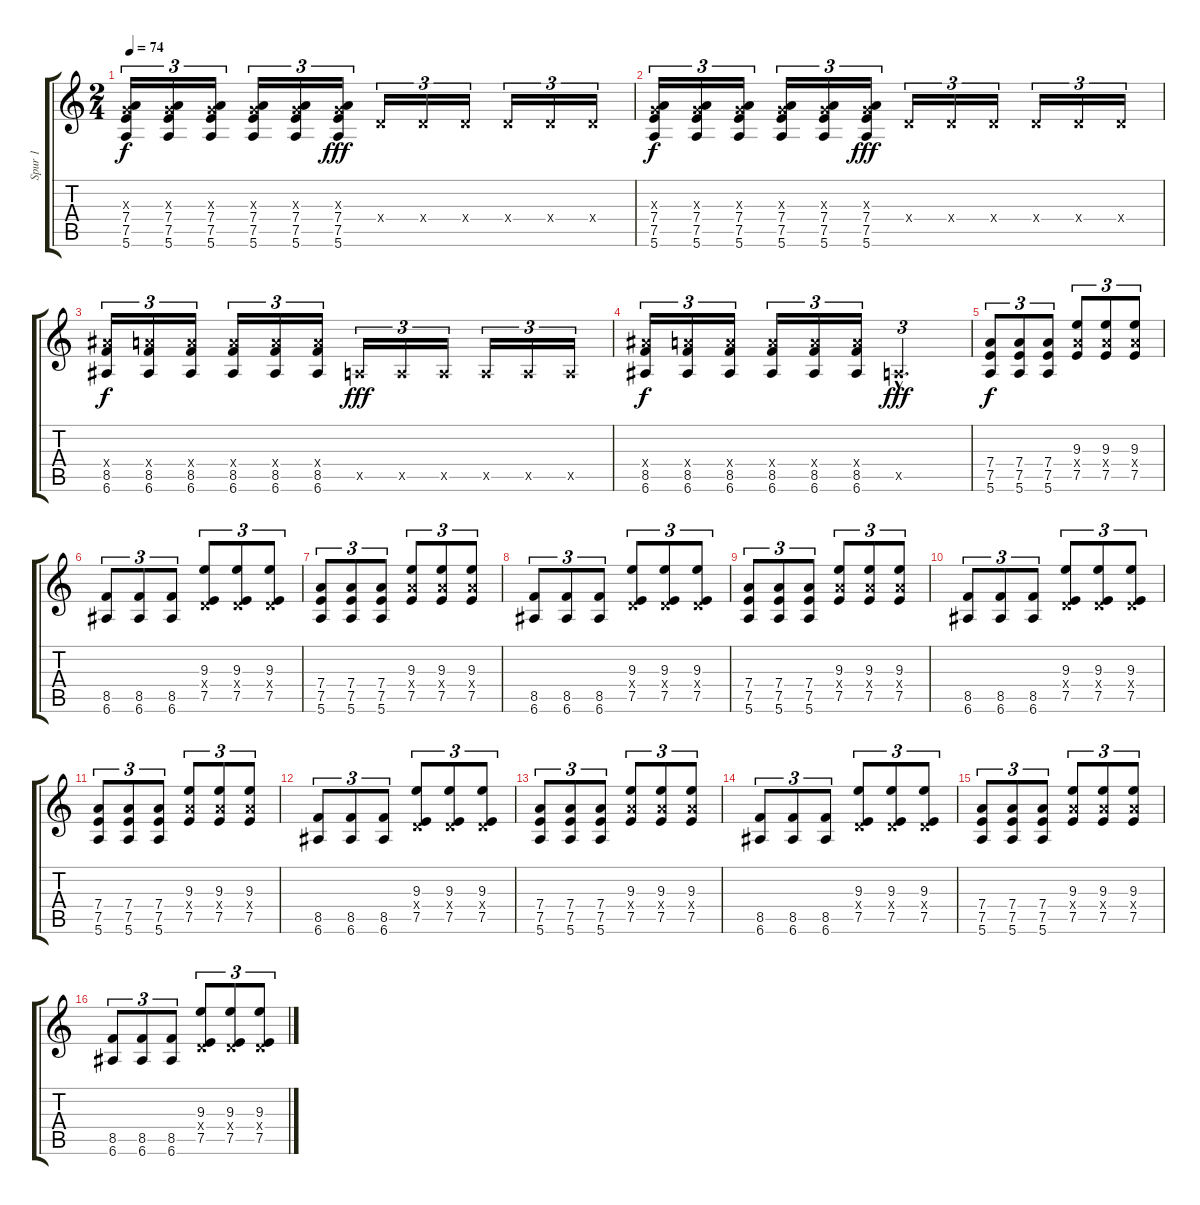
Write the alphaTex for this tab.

\track ("Spur 1" "Spur 1") {instrument acousticguitarsteel}
\staff {score tabs}
\tuning (E4 B3 G3 D3 A2 E2) {hide}
\ts (2 4)
\tempo 74
\clef g2
\ks c
(0.3{x} 7.4 7.5 5.6).16{tu (3 2) dy f instrument overdrivenguitar} (0.3{x} 7.4 7.5 5.6).16{tu (3 2)} (0.3{x} 7.4 7.5 5.6).16{tu (3 2)} (0.3{x} 7.4 7.5 5.6).16{tu (3 2)} (0.3{x} 7.4 7.5 5.6).16{tu (3 2)} (0.3{x} 7.4 7.5 5.6).16{tu (3 2) dy fff} 0.4{x}.16{tu (3 2)} 0.4{x}.16{tu (3 2)} 0.4{x}.16{tu (3 2)} 0.4{x}.16{tu (3 2)} 0.4{x}.16{tu (3 2)} 0.4{x}.16{tu (3 2)} |
(0.3{x} 7.4 7.5 5.6).16{tu (3 2) dy f instrument overdrivenguitar} (0.3{x} 7.4 7.5 5.6).16{tu (3 2)} (0.3{x} 7.4 7.5 5.6).16{tu (3 2)} (0.3{x} 7.4 7.5 5.6).16{tu (3 2)} (0.3{x} 7.4 7.5 5.6).16{tu (3 2)} (0.3{x} 7.4 7.5 5.6).16{tu (3 2) dy fff} 0.4{x}.16{tu (3 2)} 0.4{x}.16{tu (3 2)} 0.4{x}.16{tu (3 2)} 0.4{x}.16{tu (3 2)} 0.4{x}.16{tu (3 2)} 0.4{x}.16{tu (3 2)} |
(8.4{x} 8.5 6.6).16{tu (3 2) dy f instrument overdrivenguitar} (7.4{x} 8.5 6.6).16{tu (3 2)} (7.4{x} 8.5 6.6).16{tu (3 2)} (7.4{x} 8.5 6.6).16{tu (3 2)} (7.4{x} 8.5 6.6).16{tu (3 2)} (7.4{x} 8.5 6.6).16{tu (3 2)} 0.5{x}.16{tu (3 2) dy fff} 0.5{x}.16{tu (3 2)} 0.5{x}.16{tu (3 2)} 0.5{x}.16{tu (3 2)} 0.5{x}.16{tu (3 2)} 0.5{x}.16{tu (3 2)} |
(8.4{x} 8.5 6.6).16{tu (3 2) dy f instrument overdrivenguitar} (7.4{x} 8.5 6.6).16{tu (3 2)} (7.4{x} 8.5 6.6).16{tu (3 2)} (7.4{x} 8.5 6.6).16{tu (3 2)} (7.4{x} 8.5 6.6).16{tu (3 2)} (7.4{x} 8.5 6.6).16{tu (3 2)} 0.5{hac x}.4{d tu (3 2) dy fff} |
(7.4 7.5 5.6).8{tu (3 2) dy f instrument overdrivenguitar} (7.4 7.5 5.6).8{tu (3 2)} (7.4 7.5 5.6).8{tu (3 2)} (9.3 7.4{x} 7.5).8{tu (3 2)} (9.3 7.4{x} 7.5).8{tu (3 2)} (9.3 7.4{x} 7.5).8{tu (3 2)} |
(8.5 6.6).8{tu (3 2)} (8.5 6.6).8{tu (3 2)} (8.5 6.6).8{tu (3 2)} (9.3 0.4{x} 7.5).8{tu (3 2)} (9.3 0.4{x} 7.5).8{tu (3 2)} (9.3 0.4{x} 7.5).8{tu (3 2)} |
(7.4 7.5 5.6).8{tu (3 2) instrument overdrivenguitar} (7.4 7.5 5.6).8{tu (3 2)} (7.4 7.5 5.6).8{tu (3 2)} (9.3 7.4{x} 7.5).8{tu (3 2)} (9.3 7.4{x} 7.5).8{tu (3 2)} (9.3 7.4{x} 7.5).8{tu (3 2)} |
(8.5 6.6).8{tu (3 2)} (8.5 6.6).8{tu (3 2)} (8.5 6.6).8{tu (3 2)} (9.3 0.4{x} 7.5).8{tu (3 2)} (9.3 0.4{x} 7.5).8{tu (3 2)} (9.3 0.4{x} 7.5).8{tu (3 2)} |
(7.4 7.5 5.6).8{tu (3 2) instrument overdrivenguitar} (7.4 7.5 5.6).8{tu (3 2)} (7.4 7.5 5.6).8{tu (3 2)} (9.3 7.4{x} 7.5).8{tu (3 2)} (9.3 7.4{x} 7.5).8{tu (3 2)} (9.3 7.4{x} 7.5).8{tu (3 2)} |
(8.5 6.6).8{tu (3 2)} (8.5 6.6).8{tu (3 2)} (8.5 6.6).8{tu (3 2)} (9.3 0.4{x} 7.5).8{tu (3 2)} (9.3 0.4{x} 7.5).8{tu (3 2)} (9.3 0.4{x} 7.5).8{tu (3 2)} |
(7.4 7.5 5.6).8{tu (3 2) instrument overdrivenguitar} (7.4 7.5 5.6).8{tu (3 2)} (7.4 7.5 5.6).8{tu (3 2)} (9.3 7.4{x} 7.5).8{tu (3 2)} (9.3 7.4{x} 7.5).8{tu (3 2)} (9.3 7.4{x} 7.5).8{tu (3 2)} |
(8.5 6.6).8{tu (3 2)} (8.5 6.6).8{tu (3 2)} (8.5 6.6).8{tu (3 2)} (9.3 0.4{x} 7.5).8{tu (3 2)} (9.3 0.4{x} 7.5).8{tu (3 2)} (9.3 0.4{x} 7.5).8{tu (3 2)} |
(7.4 7.5 5.6).8{tu (3 2) instrument overdrivenguitar} (7.4 7.5 5.6).8{tu (3 2)} (7.4 7.5 5.6).8{tu (3 2)} (9.3 7.4{x} 7.5).8{tu (3 2)} (9.3 7.4{x} 7.5).8{tu (3 2)} (9.3 7.4{x} 7.5).8{tu (3 2)} |
(8.5 6.6).8{tu (3 2)} (8.5 6.6).8{tu (3 2)} (8.5 6.6).8{tu (3 2)} (9.3 0.4{x} 7.5).8{tu (3 2)} (9.3 0.4{x} 7.5).8{tu (3 2)} (9.3 0.4{x} 7.5).8{tu (3 2)} |
(7.4 7.5 5.6).8{tu (3 2) instrument overdrivenguitar} (7.4 7.5 5.6).8{tu (3 2)} (7.4 7.5 5.6).8{tu (3 2)} (9.3 7.4{x} 7.5).8{tu (3 2)} (9.3 7.4{x} 7.5).8{tu (3 2)} (9.3 7.4{x} 7.5).8{tu (3 2)} |
(8.5 6.6).8{tu (3 2)} (8.5 6.6).8{tu (3 2)} (8.5 6.6).8{tu (3 2)} (9.3 0.4{x} 7.5).8{tu (3 2)} (9.3 0.4{x} 7.5).8{tu (3 2)} (9.3 0.4{x} 7.5).8{tu (3 2)}
